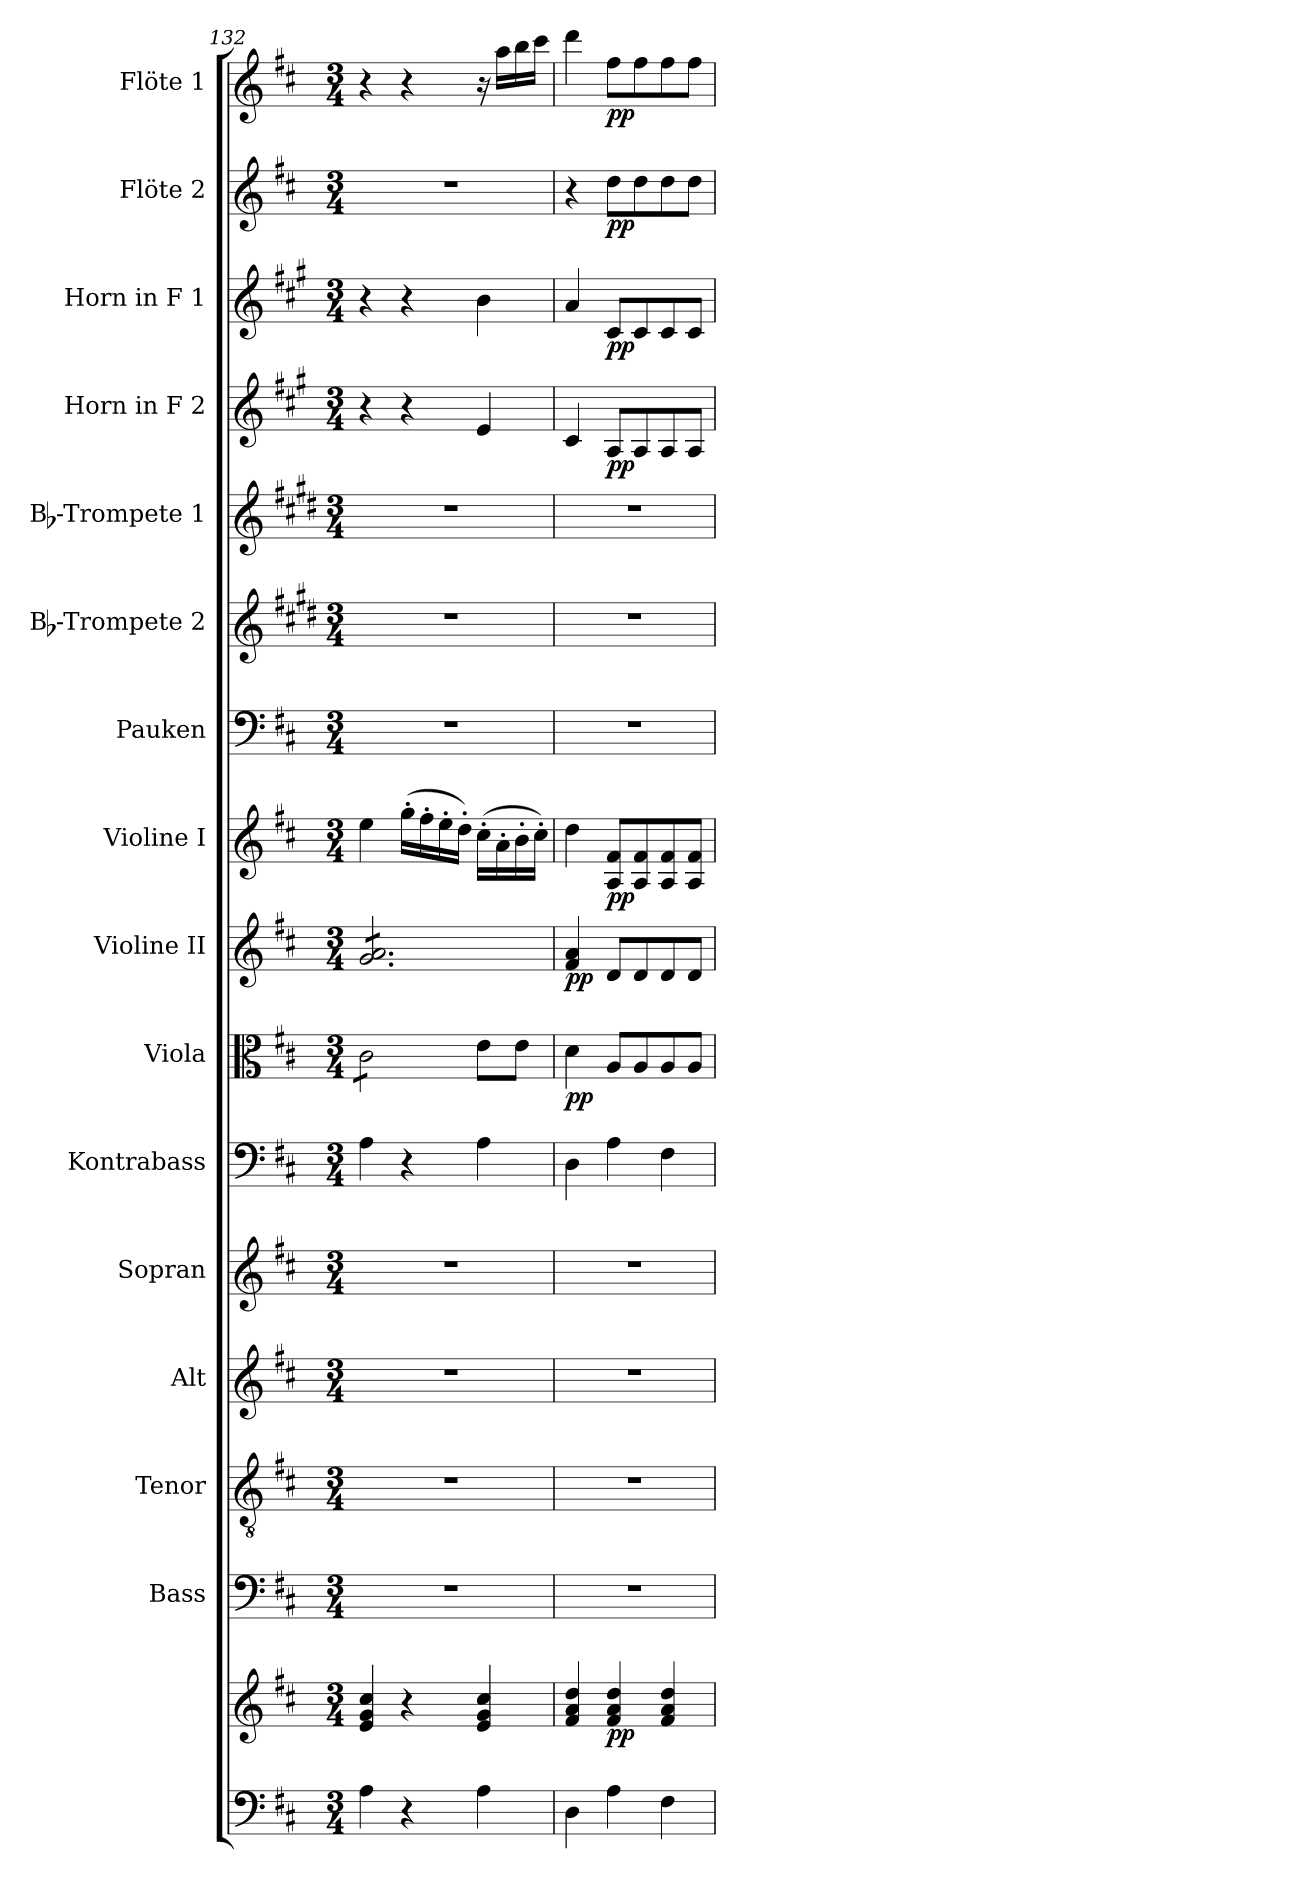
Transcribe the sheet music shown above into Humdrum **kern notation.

**kern	**kern	**dynam	**kern	**kern	**kern	**kern	**kern	**kern	**dynam	**kern	**dynam	**kern	**dynam	**kern	**kern	**kern	**kern	**dynam	**kern	**dynam	**kern	**dynam	**kern	**dynam
*part16	*part16	*part16	*part15	*part14	*part13	*part12	*part11	*part10	*part10	*part9	*part9	*part8	*part8	*part7	*part6	*part5	*part4	*part4	*part3	*part3	*part2	*part2	*part1	*part1
*staff17	*staff16	*staff16/17	*staff15	*staff14	*staff13	*staff12	*staff11	*staff10	*staff10	*staff9	*staff9	*staff8	*staff8	*staff7	*staff6	*staff5	*staff4	*staff4	*staff3	*staff3	*staff2	*staff2	*staff1	*staff1
*	*	*	*I"Bass	*I"Tenor	*I"Alt	*I"Sopran	*I"Kontrabass	*I"Viola	*	*I"Violine II	*	*I"Violine I	*	*I"Pauken	*I"Bb-Trompete 2	*I"Bb-Trompete 1	*I"Horn in F 2	*	*I"Horn in F 1	*	*I"Flöte 2	*	*I"Flöte 1	*
*	*	*	*I'B.	*I'T.	*I'A.	*I'S.	*I'Kb.	*I'Vla.	*	*I'Vl. II	*	*I'Vl. I	*	*I'Pk.	*I'Bb Trp. 2	*I'Bb Trp. 1	*	*	*	*	*I'Fl. 2	*	*I'Fl. 1	*
*clefF4	*clefG2	*	*clefF4	*clefGv2	*clefG2	*clefG2	*clefF4	*clefC3	*	*clefG2	*	*clefG2	*	*clefF4	*clefG2	*clefG2	*clefG2	*	*clefG2	*	*clefG2	*	*clefG2	*
*	*	*	*	*	*	*	*ITrd7c12	*	*	*	*	*	*	*	*ITrd1c2	*ITrd1c2	*ITrd4c7	*	*ITrd4c7	*	*	*	*	*
*k[f#c#]	*k[f#c#]	*	*k[f#c#]	*k[f#c#]	*k[f#c#]	*k[f#c#]	*k[f#c#]	*k[f#c#]	*	*k[f#c#]	*	*k[f#c#]	*	*k[f#c#]	*k[f#c#]	*k[f#c#]	*k[f#c#]	*	*k[f#c#]	*	*k[f#c#]	*	*k[f#c#]	*
*D:	*D:	*	*D:	*D:	*D:	*D:	*D:	*D:	*	*D:	*	*D:	*	*D:	*D:	*D:	*D:	*	*D:	*	*D:	*	*D:	*
*M3/4	*M3/4	*	*M3/4	*M3/4	*M3/4	*M3/4	*M3/4	*M3/4	*	*M3/4	*	*M3/4	*	*M3/4	*M3/4	*M3/4	*M3/4	*	*M3/4	*	*M3/4	*	*M3/4	*
=132	=132	=132	=132	=132	=132	=132	=132	=132	=132	=132	=132	=132	=132	=132	=132	=132	=132	=132	=132	=132	=132	=132	=132	=132
*	*	*	*	*	*	*	*	*tremolo	*	*	*	*	*	*	*	*	*	*	*	*	*	*	*	*
*	*	*	*	*	*	*	*	*	*	*tremolo	*	*	*	*	*	*	*	*	*	*	*	*	*	*
4A\	4e/ 4g/ 4cc#/	.	2.r	2.r	2.r	2.r	4AA\	8c#\L	.	8g/ 8a/L	.	4ee\	.	2.r	2.r	2.r	4r	.	4r	.	2.r	.	4r	.
.	.	.	.	.	.	.	.	8c#\	.	8g/ 8a/	.	.	.	.	.	.	.	.	.	.	.	.	.	.
4r	4r	.	.	.	.	.	4r	8c#\	.	8g/ 8a/	.	(>16gg'>\LL	.	.	.	.	4r	.	4r	.	.	.	4r	.
.	.	.	.	.	.	.	.	.	.	.	.	16ff#'>\	.	.	.	.	.	.	.	.	.	.	.	.
.	.	.	.	.	.	.	.	8c#\J	.	8g/ 8a/	.	16ee'>\	.	.	.	.	.	.	.	.	.	.	.	.
*	*	*	*	*	*	*	*	*Xtremolo	*	*	*	*	*	*	*	*	*	*	*	*	*	*	*	*
.	.	.	.	.	.	.	.	.	.	.	.	16dd'>\JJ)	.	.	.	.	.	.	.	.	.	.	.	.
4A\	4e/ 4g/ 4cc#/	.	.	.	.	.	4AA\	8e\L	.	8g/ 8a/	.	(>16cc#'>\LL	.	.	.	.	4A/	.	4e\	.	.	.	16r	.
.	.	.	.	.	.	.	.	.	.	.	.	16a'>\	.	.	.	.	.	.	.	.	.	.	16aa\LL	.
.	.	.	.	.	.	.	.	8e\J	.	8g/ 8a/J	.	16b'>\	.	.	.	.	.	.	.	.	.	.	16bb\	.
*	*	*	*	*	*	*	*	*	*	*Xtremolo	*	*	*	*	*	*	*	*	*	*	*	*	*	*
.	.	.	.	.	.	.	.	.	.	.	.	16cc#'>\JJ)	.	.	.	.	.	.	.	.	.	.	16ccc#\JJ	.
=133	=133	=133	=133	=133	=133	=133	=133	=133	=133	=133	=133	=133	=133	=133	=133	=133	=133	=133	=133	=133	=133	=133	=133	=133
!	!	!	!	!	!	!	!	!	!LO:DY:b	!	!LO:DY:b	!	!	!	!	!	!	!	!	!	!	!	!	!
4D\	4f#/ 4a/ 4dd/	.	2.r	2.r	2.r	2.r	4DD\	4d\	pp	4f#/ 4a/	pp	4dd\	.	2.r	2.r	2.r	4F#/	.	4d/	.	4r	.	4ddd\	.
!	!	!LO:DY:b	!	!	!	!	!	!	!	!	!	!	!LO:DY:b	!	!	!	!	!LO:DY:b	!	!LO:DY:b	!	!LO:DY:b	!	!LO:DY:b
4A\	4f#/ 4a/ 4dd/	pp	.	.	.	.	4AA\	8A/L	.	8d/L	.	8A/ 8f#/L	pp	.	.	.	8D/L	pp	8F#/L	pp	8dd\L	pp	8ff#\L	pp
.	.	.	.	.	.	.	.	8A/	.	8d/	.	8A/ 8f#/	.	.	.	.	8D/	.	8F#/	.	8dd\	.	8ff#\	.
4F#\	4f#/ 4a/ 4dd/	.	.	.	.	.	4FF#\	8A/	.	8d/	.	8A/ 8f#/	.	.	.	.	8D/	.	8F#/	.	8dd\	.	8ff#\	.
.	.	.	.	.	.	.	.	8A/J	.	8d/J	.	8A/ 8f#/J	.	.	.	.	8D/J	.	8F#/J	.	8dd\J	.	8ff#\J	.
=	=	=	=	=	=	=	=	=	=	=	=	=	=	=	=	=	=	=	=	=	=	=	=	=
*-	*-	*-	*-	*-	*-	*-	*-	*-	*-	*-	*-	*-	*-	*-	*-	*-	*-	*-	*-	*-	*-	*-	*-	*-
